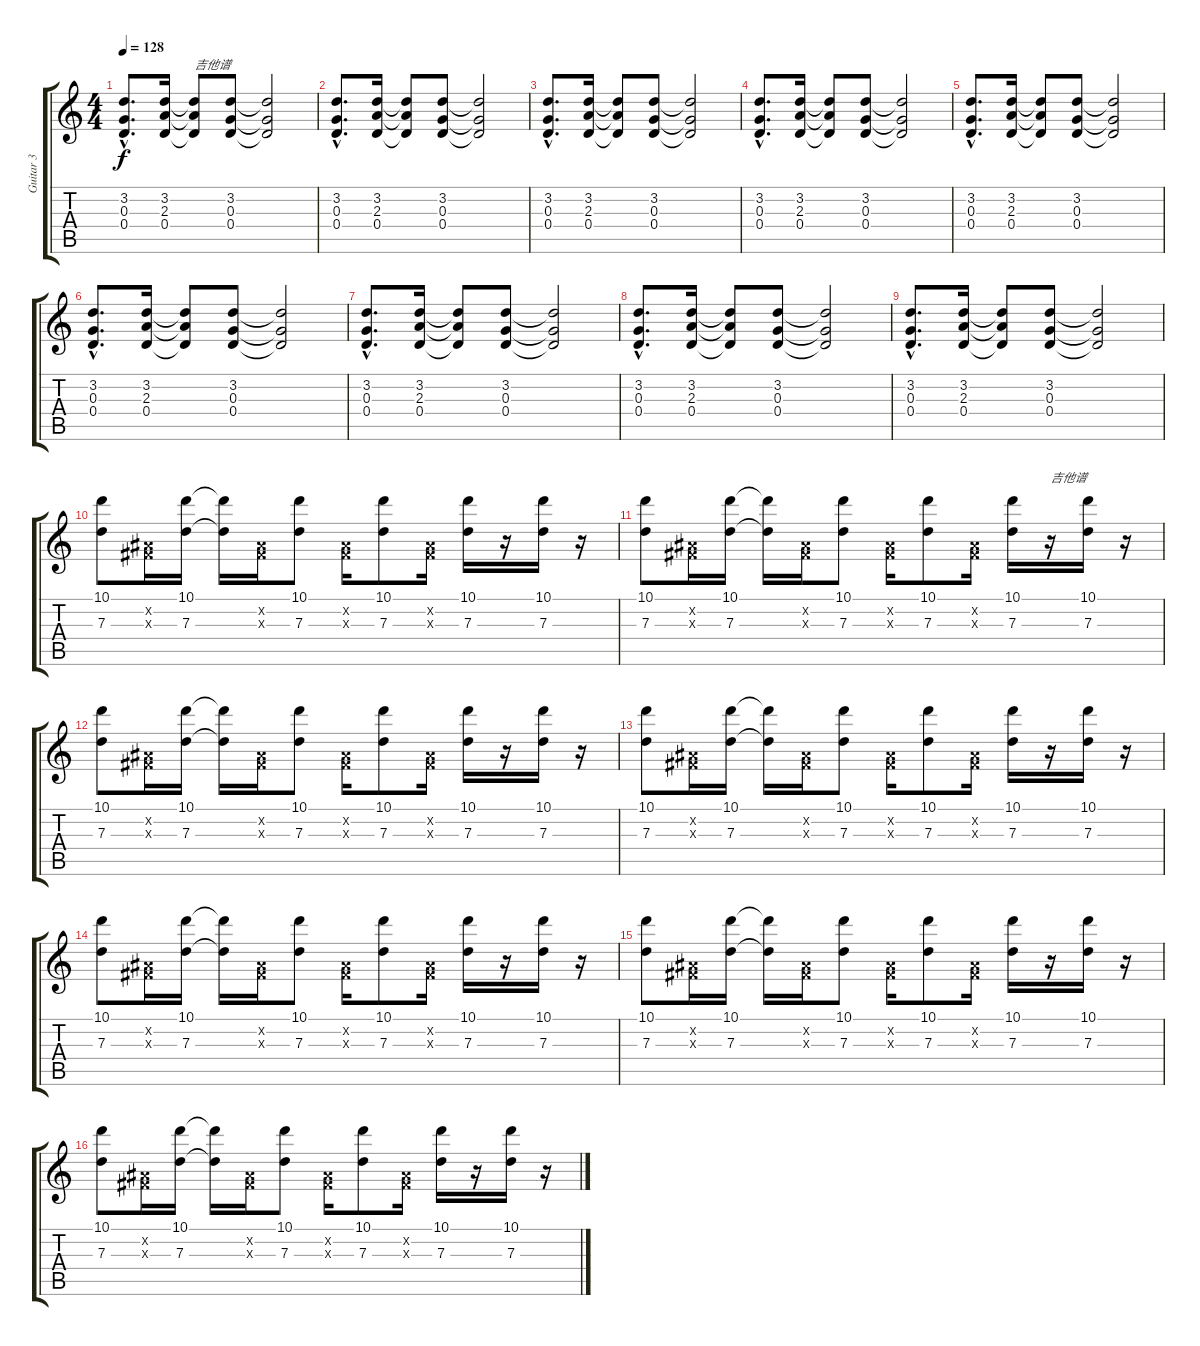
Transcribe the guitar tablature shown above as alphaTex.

\track ("Guitar 3" "Guitar 3") {instrument overdrivenguitar}
\staff {score tabs}
\tuning (E4 B3 G3 D3 A2 E2) {hide}
\ts (4 4)
\tempo 128
\clef g2
\ks c
(3.2{hac} 0.3{hac} 0.4{hac}).8{d dy f} (3.2 2.3 0.4).16 (3.2{t} 2.3{t} 0.4{t}).8{txt "吉他谱"} (3.2 0.3 0.4).8 (3.2{t} 0.3{t} 0.4{t}).2 |
(3.2{hac} 0.3{hac} 0.4{hac}).8{d} (3.2 2.3 0.4).16 (3.2{t} 2.3{t} 0.4{t}).8 (3.2 0.3 0.4).8 (3.2{t} 0.3{t} 0.4{t}).2 |
(3.2{hac} 0.3{hac} 0.4{hac}).8{d} (3.2 2.3 0.4).16 (3.2{t} 2.3{t} 0.4{t}).8 (3.2 0.3 0.4).8 (3.2{t} 0.3{t} 0.4{t}).2 |
(3.2{hac} 0.3{hac} 0.4{hac}).8{d} (3.2 2.3 0.4).16 (3.2{t} 2.3{t} 0.4{t}).8 (3.2 0.3 0.4).8 (3.2{t} 0.3{t} 0.4{t}).2 |
(3.2{hac} 0.3{hac} 0.4{hac}).8{d} (3.2 2.3 0.4).16 (3.2{t} 2.3{t} 0.4{t}).8 (3.2 0.3 0.4).8 (3.2{t} 0.3{t} 0.4{t}).2 |
(3.2{hac} 0.3{hac} 0.4{hac}).8{d} (3.2 2.3 0.4).16 (3.2{t} 2.3{t} 0.4{t}).8 (3.2 0.3 0.4).8 (3.2{t} 0.3{t} 0.4{t}).2 |
(3.2{hac} 0.3{hac} 0.4{hac}).8{d} (3.2 2.3 0.4).16 (3.2{t} 2.3{t} 0.4{t}).8 (3.2 0.3 0.4).8 (3.2{t} 0.3{t} 0.4{t}).2 |
(3.2{hac} 0.3{hac} 0.4{hac}).8{d} (3.2 2.3 0.4).16 (3.2{t} 2.3{t} 0.4{t}).8 (3.2 0.3 0.4).8 (3.2{t} 0.3{t} 0.4{t}).2 |
(3.2{hac} 0.3{hac} 0.4{hac}).8{d} (3.2 2.3 0.4).16 (3.2{t} 2.3{t} 0.4{t}).8 (3.2 0.3 0.4).8 (3.2{t} 0.3{t} 0.4{t}).2 |
(10.1 7.3).8 (-1.2{x} -1.3{x}).16 (10.1 7.3).16 (10.1{t} 7.3{t}).16 (-1.2{x} -1.3{x}).16 (10.1 7.3).8 (-1.2{x} -1.3{x}).16 (10.1 7.3).8 (-1.2{x} -1.3{x}).16 (10.1 7.3).16 r.16 (10.1 7.3).16 r.16 |
(10.1 7.3).8 (-1.2{x} -1.3{x}).16 (10.1 7.3).16 (10.1{t} 7.3{t}).16 (-1.2{x} -1.3{x}).16 (10.1 7.3).8 (-1.2{x} -1.3{x}).16 (10.1 7.3).8 (-1.2{x} -1.3{x}).16 (10.1 7.3).16 r.16{txt "吉他谱"} (10.1 7.3).16 r.16 |
(10.1 7.3).8 (-1.2{x} -1.3{x}).16 (10.1 7.3).16 (10.1{t} 7.3{t}).16 (-1.2{x} -1.3{x}).16 (10.1 7.3).8 (-1.2{x} -1.3{x}).16 (10.1 7.3).8 (-1.2{x} -1.3{x}).16 (10.1 7.3).16 r.16 (10.1 7.3).16 r.16 |
(10.1 7.3).8 (-1.2{x} -1.3{x}).16 (10.1 7.3).16 (10.1{t} 7.3{t}).16 (-1.2{x} -1.3{x}).16 (10.1 7.3).8 (-1.2{x} -1.3{x}).16 (10.1 7.3).8 (-1.2{x} -1.3{x}).16 (10.1 7.3).16 r.16 (10.1 7.3).16 r.16 |
(10.1 7.3).8 (-1.2{x} -1.3{x}).16 (10.1 7.3).16 (10.1{t} 7.3{t}).16 (-1.2{x} -1.3{x}).16 (10.1 7.3).8 (-1.2{x} -1.3{x}).16 (10.1 7.3).8 (-1.2{x} -1.3{x}).16 (10.1 7.3).16 r.16 (10.1 7.3).16 r.16 |
(10.1 7.3).8 (-1.2{x} -1.3{x}).16 (10.1 7.3).16 (10.1{t} 7.3{t}).16 (-1.2{x} -1.3{x}).16 (10.1 7.3).8 (-1.2{x} -1.3{x}).16 (10.1 7.3).8 (-1.2{x} -1.3{x}).16 (10.1 7.3).16 r.16 (10.1 7.3).16 r.16 |
(10.1 7.3).8 (-1.2{x} -1.3{x}).16 (10.1 7.3).16 (10.1{t} 7.3{t}).16 (-1.2{x} -1.3{x}).16 (10.1 7.3).8 (-1.2{x} -1.3{x}).16 (10.1 7.3).8 (-1.2{x} -1.3{x}).16 (10.1 7.3).16 r.16 (10.1 7.3).16 r.16
